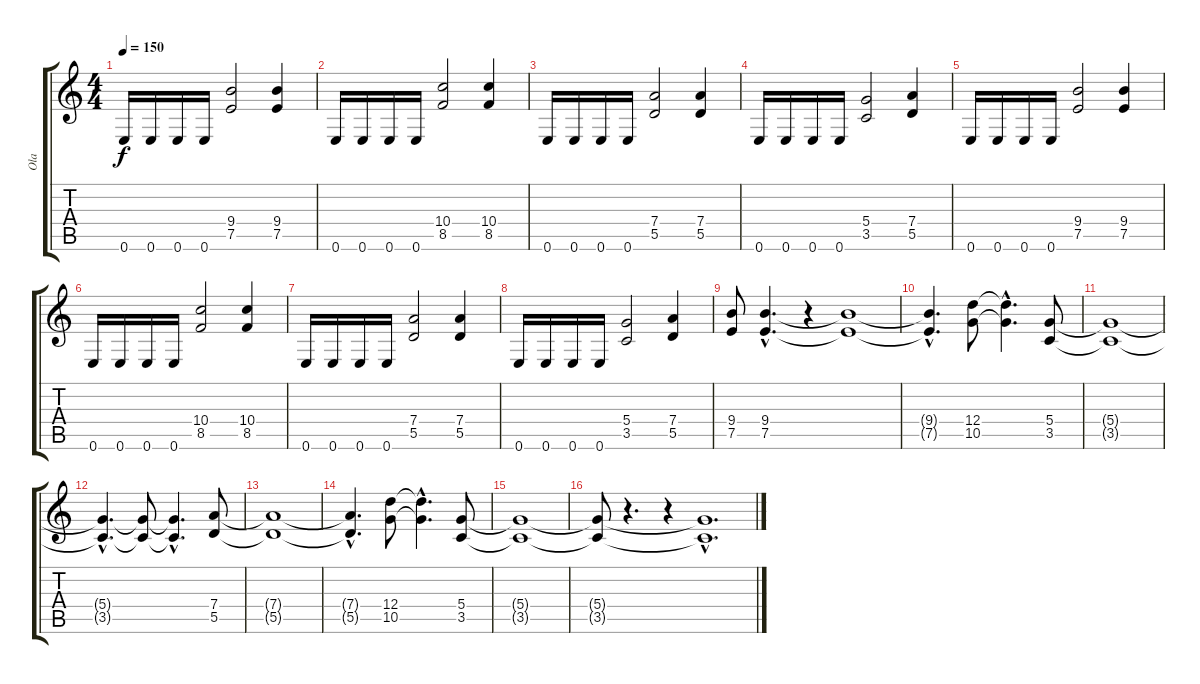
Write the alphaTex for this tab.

\track ("Ola" "Ola") {instrument overdrivenguitar}
\staff {score tabs}
\tuning (E4 B3 G3 D3 A2 E2) {hide}
\ts (4 4)
\tempo 150
\clef g2
\ks c
0.6.16{dy f instrument overdrivenguitar} 0.6.16 0.6.16 0.6.16 (9.4 7.5).2 (9.4 7.5).4 |
0.6.16 0.6.16 0.6.16 0.6.16 (10.4 8.5).2 (10.4 8.5).4 |
0.6.16 0.6.16 0.6.16 0.6.16 (7.4 5.5).2 (7.4 5.5).4 |
0.6.16 0.6.16 0.6.16 0.6.16 (5.4 3.5).2 (7.4 5.5).4 |
0.6.16 0.6.16 0.6.16 0.6.16 (9.4 7.5).2 (9.4 7.5).4 |
0.6.16 0.6.16 0.6.16 0.6.16 (10.4 8.5).2 (10.4 8.5).4 |
0.6.16 0.6.16 0.6.16 0.6.16 (7.4 5.5).2 (7.4 5.5).4 |
0.6.16 0.6.16 0.6.16 0.6.16 (5.4 3.5).2 (7.4 5.5).4 |
(9.4 7.5).8 (9.4{hac} 7.5{hac}).4{d} r.4 (9.4{t} 7.5{t}).1 |
(9.4{hac t} 7.5{hac t}).4{d} (12.4 10.5).8 (12.4{hac t} 10.5{hac t}).4{d} (5.4 3.5).8 |
(5.4{t} 3.5{t}).1 |
(5.4{hac t} 3.5{hac t}).4{d} (5.4{t} 3.5{t}).8 (5.4{hac t} 3.5{hac t}).4{d} (7.4 5.5).8 |
(7.4{t} 5.5{t}).1 |
(7.4{hac t} 5.5{hac t}).4{d} (12.4 10.5).8 (12.4{hac t} 10.5{hac t}).4{d} (5.4 3.5).8 |
(5.4{t} 3.5{t}).1 |
(5.4{t} 3.5{t}).8 r.4{d} r.4 (5.4{hac t} 3.5{hac t}).1{d}
